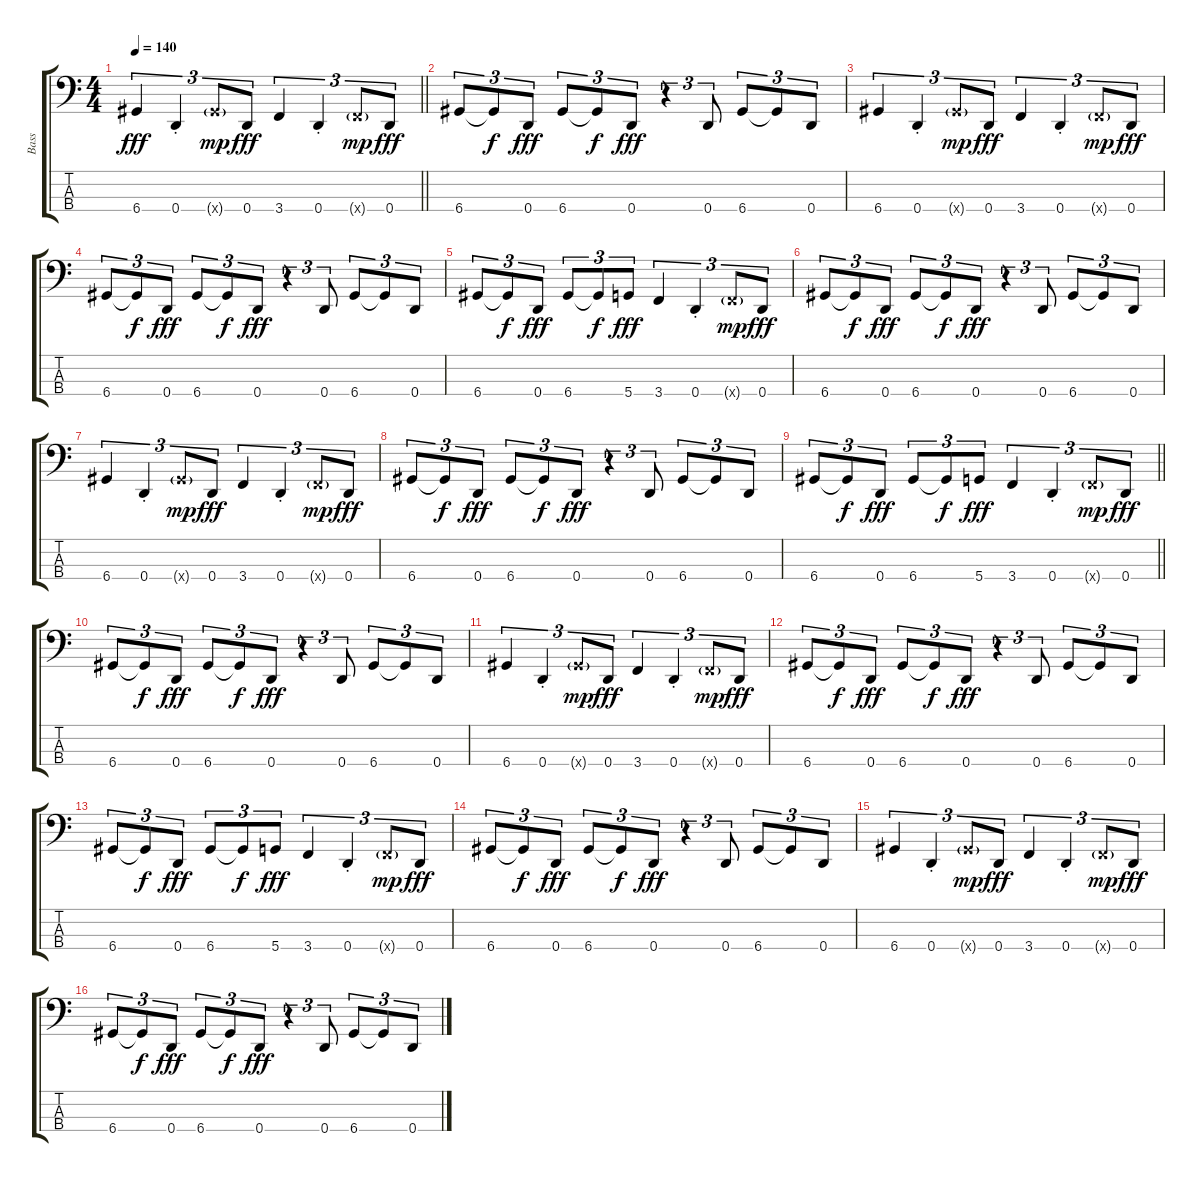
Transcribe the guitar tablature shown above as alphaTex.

\track ("Bass" "Bass") {instrument electricbassfinger}
\staff {score tabs}
\tuning (G2 D2 A1 D1) {hide}
\ts (4 4)
\tempo 140
\clef f4
\barLineRight lightlight
\ks c
6.4.4{tu (3 2) dy fff} 0.4{st}.4{tu (3 2)} 6.4{g x}.8{tu (3 2) dy mp} 0.4.8{tu (3 2) dy fff} 3.4.4{tu (3 2)} 0.4{st}.4{tu (3 2)} 3.4{g x}.8{tu (3 2) dy mp} 0.4.8{tu (3 2) dy fff} |
6.4.8{tu (3 2)} 6.4{t}.8{tu (3 2) dy f} 0.4.8{tu (3 2) dy fff} 6.4.8{tu (3 2)} 6.4{t}.8{tu (3 2) dy f} 0.4.8{tu (3 2) dy fff} r.4{tu (3 2)} 0.4.8{tu (3 2)} 6.4.8{tu (3 2)} 6.4{t}.8{tu (3 2)} 0.4.8{tu (3 2)} |
6.4.4{tu (3 2)} 0.4{st}.4{tu (3 2)} 6.4{g x}.8{tu (3 2) dy mp} 0.4.8{tu (3 2) dy fff} 3.4.4{tu (3 2)} 0.4{st}.4{tu (3 2)} 3.4{g x}.8{tu (3 2) dy mp} 0.4.8{tu (3 2) dy fff} |
6.4.8{tu (3 2)} 6.4{t}.8{tu (3 2) dy f} 0.4.8{tu (3 2) dy fff} 6.4.8{tu (3 2)} 6.4{t}.8{tu (3 2) dy f} 0.4.8{tu (3 2) dy fff} r.4{tu (3 2)} 0.4.8{tu (3 2)} 6.4.8{tu (3 2)} 6.4{t}.8{tu (3 2)} 0.4.8{tu (3 2)} |
6.4.8{tu (3 2)} 6.4{t}.8{tu (3 2) dy f} 0.4.8{tu (3 2) dy fff} 6.4.8{tu (3 2)} 6.4{t}.8{tu (3 2) dy f} 5.4.8{tu (3 2) dy fff} 3.4.4{tu (3 2)} 0.4{st}.4{tu (3 2)} 3.4{g x}.8{tu (3 2) dy mp} 0.4.8{tu (3 2) dy fff} |
6.4.8{tu (3 2)} 6.4{t}.8{tu (3 2) dy f} 0.4.8{tu (3 2) dy fff} 6.4.8{tu (3 2)} 6.4{t}.8{tu (3 2) dy f} 0.4.8{tu (3 2) dy fff} r.4{tu (3 2)} 0.4.8{tu (3 2)} 6.4.8{tu (3 2)} 6.4{t}.8{tu (3 2)} 0.4.8{tu (3 2)} |
6.4.4{tu (3 2)} 0.4{st}.4{tu (3 2)} 6.4{g x}.8{tu (3 2) dy mp} 0.4.8{tu (3 2) dy fff} 3.4.4{tu (3 2)} 0.4{st}.4{tu (3 2)} 3.4{g x}.8{tu (3 2) dy mp} 0.4.8{tu (3 2) dy fff} |
6.4.8{tu (3 2)} 6.4{t}.8{tu (3 2) dy f} 0.4.8{tu (3 2) dy fff} 6.4.8{tu (3 2)} 6.4{t}.8{tu (3 2) dy f} 0.4.8{tu (3 2) dy fff} r.4{tu (3 2)} 0.4.8{tu (3 2)} 6.4.8{tu (3 2)} 6.4{t}.8{tu (3 2)} 0.4.8{tu (3 2)} |
\barLineRight lightlight
6.4.8{tu (3 2)} 6.4{t}.8{tu (3 2) dy f} 0.4.8{tu (3 2) dy fff} 6.4.8{tu (3 2)} 6.4{t}.8{tu (3 2) dy f} 5.4.8{tu (3 2) dy fff} 3.4.4{tu (3 2)} 0.4{st}.4{tu (3 2)} 3.4{g x}.8{tu (3 2) dy mp} 0.4.8{tu (3 2) dy fff} |
\section ("" "")
6.4.8{tu (3 2)} 6.4{t}.8{tu (3 2) dy f} 0.4.8{tu (3 2) dy fff} 6.4.8{tu (3 2)} 6.4{t}.8{tu (3 2) dy f} 0.4.8{tu (3 2) dy fff} r.4{tu (3 2)} 0.4.8{tu (3 2)} 6.4.8{tu (3 2)} 6.4{t}.8{tu (3 2)} 0.4.8{tu (3 2)} |
6.4.4{tu (3 2)} 0.4{st}.4{tu (3 2)} 6.4{g x}.8{tu (3 2) dy mp} 0.4.8{tu (3 2) dy fff} 3.4.4{tu (3 2)} 0.4{st}.4{tu (3 2)} 3.4{g x}.8{tu (3 2) dy mp} 0.4.8{tu (3 2) dy fff} |
6.4.8{tu (3 2)} 6.4{t}.8{tu (3 2) dy f} 0.4.8{tu (3 2) dy fff} 6.4.8{tu (3 2)} 6.4{t}.8{tu (3 2) dy f} 0.4.8{tu (3 2) dy fff} r.4{tu (3 2)} 0.4.8{tu (3 2)} 6.4.8{tu (3 2)} 6.4{t}.8{tu (3 2)} 0.4.8{tu (3 2)} |
6.4.8{tu (3 2)} 6.4{t}.8{tu (3 2) dy f} 0.4.8{tu (3 2) dy fff} 6.4.8{tu (3 2)} 6.4{t}.8{tu (3 2) dy f} 5.4.8{tu (3 2) dy fff} 3.4.4{tu (3 2)} 0.4{st}.4{tu (3 2)} 3.4{g x}.8{tu (3 2) dy mp} 0.4.8{tu (3 2) dy fff} |
6.4.8{tu (3 2)} 6.4{t}.8{tu (3 2) dy f} 0.4.8{tu (3 2) dy fff} 6.4.8{tu (3 2)} 6.4{t}.8{tu (3 2) dy f} 0.4.8{tu (3 2) dy fff} r.4{tu (3 2)} 0.4.8{tu (3 2)} 6.4.8{tu (3 2)} 6.4{t}.8{tu (3 2)} 0.4.8{tu (3 2)} |
6.4.4{tu (3 2)} 0.4{st}.4{tu (3 2)} 6.4{g x}.8{tu (3 2) dy mp} 0.4.8{tu (3 2) dy fff} 3.4.4{tu (3 2)} 0.4{st}.4{tu (3 2)} 3.4{g x}.8{tu (3 2) dy mp} 0.4.8{tu (3 2) dy fff} |
6.4.8{tu (3 2)} 6.4{t}.8{tu (3 2) dy f} 0.4.8{tu (3 2) dy fff} 6.4.8{tu (3 2)} 6.4{t}.8{tu (3 2) dy f} 0.4.8{tu (3 2) dy fff} r.4{tu (3 2)} 0.4.8{tu (3 2)} 6.4.8{tu (3 2)} 6.4{t}.8{tu (3 2)} 0.4.8{tu (3 2)}
